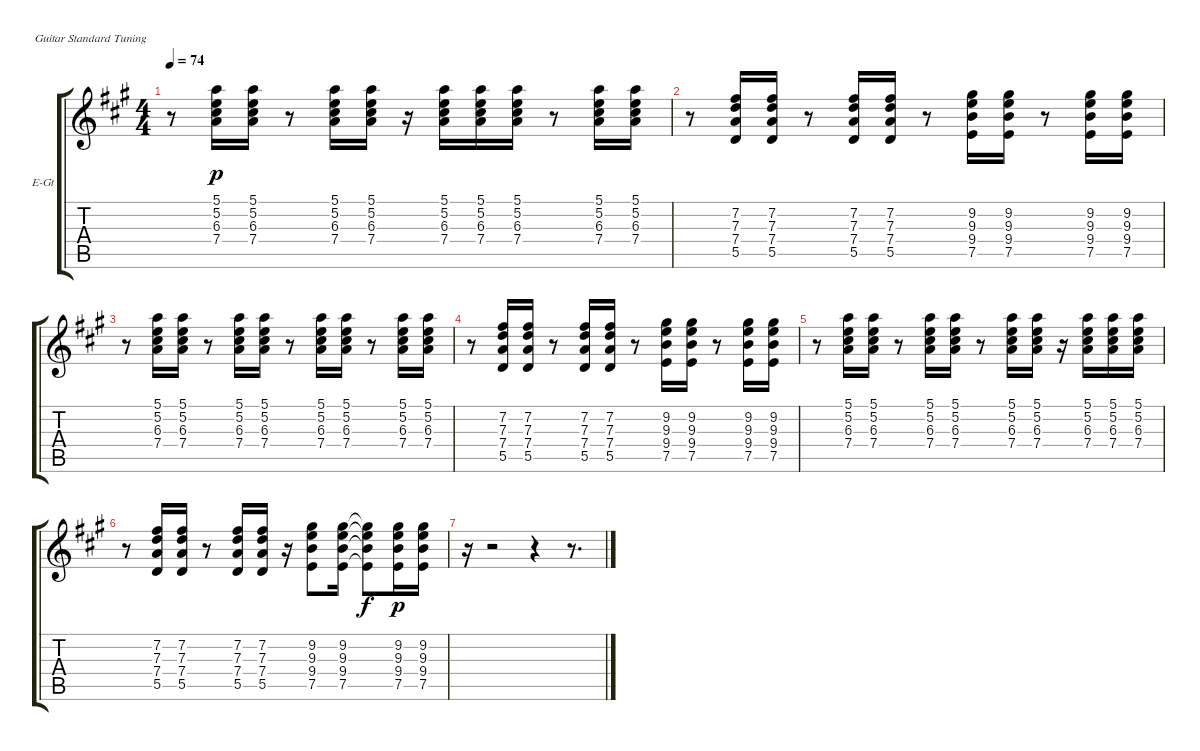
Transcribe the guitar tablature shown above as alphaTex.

\bracketExtendMode groupsimilarinstruments
\firstSystemTrackNameOrientation horizontal
\otherSystemsTrackNameOrientation horizontal
\track ("Guitar 1" "E-Gt") {instrument electricguitarclean}
\staff {score tabs}
\tuning (E4 B3 G3 D3 A2 E2)
\ts (4 4)
\tempo 74
\clef g2
\ks a
r.8{dy p} (5.1 5.2 6.3 7.4).16 (5.1 5.2 6.3 7.4).16 r.8 (5.1 5.2 6.3 7.4).16 (5.1 5.2 6.3 7.4).16 r.16 (5.1 5.2 6.3 7.4).16 (5.1 5.2 6.3 7.4).16 (5.1 5.2 6.3 7.4).16 r.8 (5.1 5.2 6.3 7.4).16 (5.1 5.2 6.3 7.4).16 |
r.8 (7.2 7.3 7.4 5.5).16 (7.2 7.3 7.4 5.5).16 r.8 (7.2 7.3 7.4 5.5).16 (7.2 7.3 7.4 5.5).16 r.8 (9.2 9.3 9.4 7.5).16 (9.2 9.3 9.4 7.5).16 r.8 (9.2 9.3 9.4 7.5).16 (9.2 9.3 9.4 7.5).16 |
r.8 (5.1 5.2 6.3 7.4).16 (5.1 5.2 6.3 7.4).16 r.8 (5.1 5.2 6.3 7.4).16 (5.1 5.2 6.3 7.4).16 r.8 (5.1 5.2 6.3 7.4).16 (5.1 5.2 6.3 7.4).16 r.8 (5.1 5.2 6.3 7.4).16 (5.1 5.2 6.3 7.4).16 |
r.8 (7.2 7.3 7.4 5.5).16 (7.2 7.3 7.4 5.5).16 r.8 (7.2 7.3 7.4 5.5).16 (7.2 7.3 7.4 5.5).16 r.8 (9.2 9.3 9.4 7.5).16 (9.2 9.3 9.4 7.5).16 r.8 (9.2 9.3 9.4 7.5).16 (9.2 9.3 9.4 7.5).16 |
r.8 (5.1 5.2 6.3 7.4).16 (5.1 5.2 6.3 7.4).16 r.8 (5.1 5.2 6.3 7.4).16 (5.1 5.2 6.3 7.4).16 r.8 (5.1 5.2 6.3 7.4).16 (5.1 5.2 6.3 7.4).16 r.16 (5.1 5.2 6.3 7.4).16 (5.1 5.2 6.3 7.4).16 (5.1 5.2 6.3 7.4).16 |
r.8 (7.2 7.3 7.4 5.5).16 (7.2 7.3 7.4 5.5).16 r.8 (7.2 7.3 7.4 5.5).16 (7.2 7.3 7.4 5.5).16 r.16 (9.2 9.3 9.4 7.5).8 (9.2 9.3 9.4 7.5).16 (9.2{t} 9.3{t} 9.4{t} 7.5{t}).8{dy f} (9.2 9.3 9.4 7.5).16{dy p} (9.2 9.3 9.4 7.5).16 |
r.16 r.2 r.4 r.8{d}
